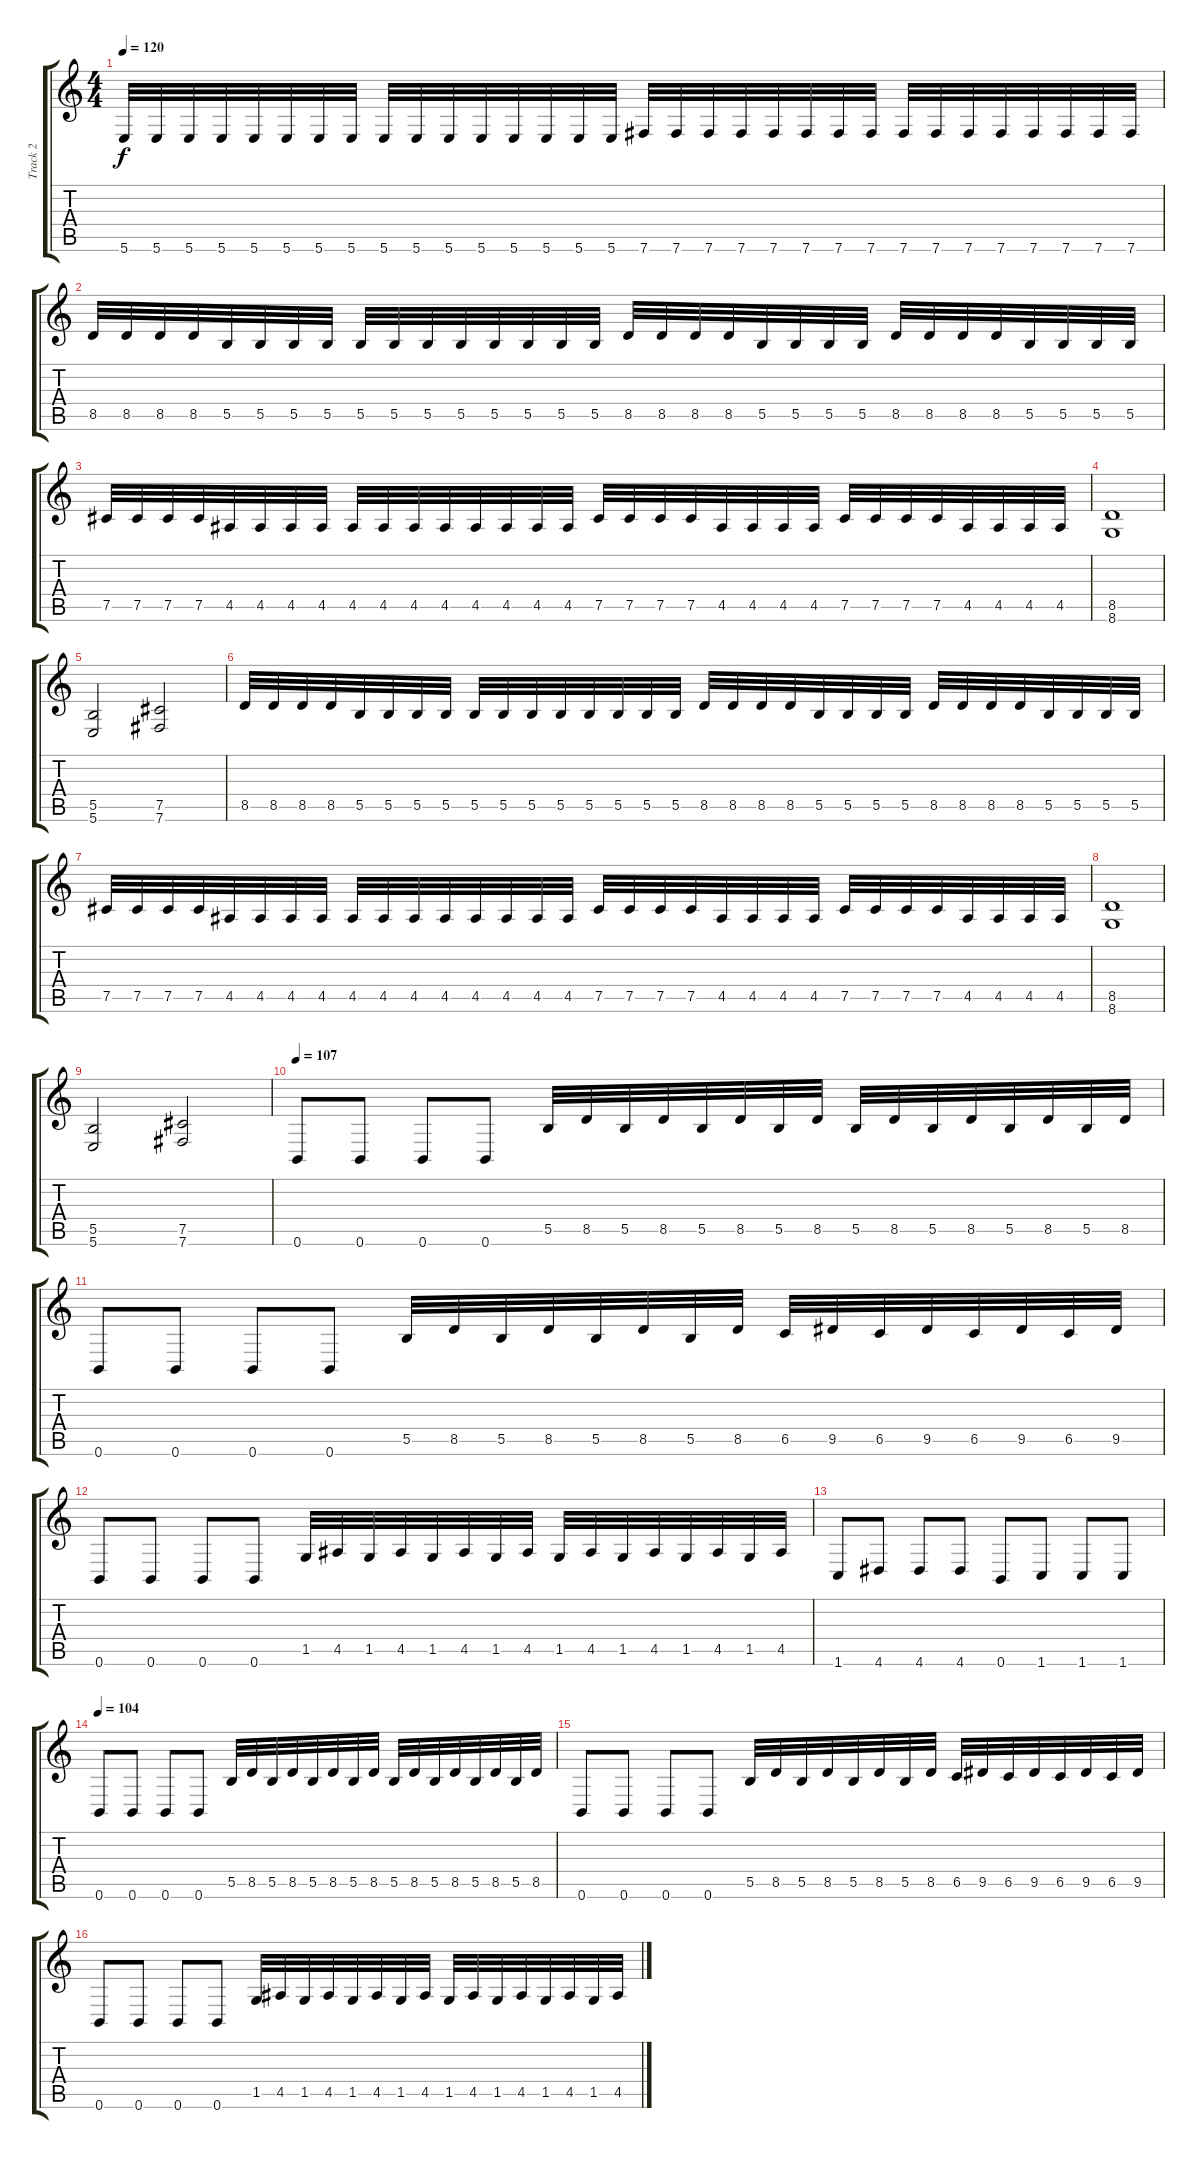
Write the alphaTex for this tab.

\track ("Track 2" "Track 2") {instrument distortionguitar}
\staff {score tabs}
\tuning (Db4 Ab3 E3 B2 Gb2 B1) {hide}
\ts (4 4)
\tempo 120
\clef g2
\ks c
5.6.32{dy f} 5.6.32 5.6.32 5.6.32 5.6.32 5.6.32 5.6.32 5.6.32 5.6.32 5.6.32 5.6.32 5.6.32 5.6.32 5.6.32 5.6.32 5.6.32 7.6.32 7.6.32 7.6.32 7.6.32 7.6.32 7.6.32 7.6.32 7.6.32 7.6.32 7.6.32 7.6.32 7.6.32 7.6.32 7.6.32 7.6.32 7.6.32 |
8.5.32 8.5.32 8.5.32 8.5.32 5.5.32 5.5.32 5.5.32 5.5.32 5.5.32 5.5.32 5.5.32 5.5.32 5.5.32 5.5.32 5.5.32 5.5.32 8.5.32 8.5.32 8.5.32 8.5.32 5.5.32 5.5.32 5.5.32 5.5.32 8.5.32 8.5.32 8.5.32 8.5.32 5.5.32 5.5.32 5.5.32 5.5.32 |
7.5.32 7.5.32 7.5.32 7.5.32 4.5.32 4.5.32 4.5.32 4.5.32 4.5.32 4.5.32 4.5.32 4.5.32 4.5.32 4.5.32 4.5.32 4.5.32 7.5.32 7.5.32 7.5.32 7.5.32 4.5.32 4.5.32 4.5.32 4.5.32 7.5.32 7.5.32 7.5.32 7.5.32 4.5.32 4.5.32 4.5.32 4.5.32 |
(8.5 8.6).1 |
(5.5 5.6).2 (7.5 7.6).2 |
8.5.32 8.5.32 8.5.32 8.5.32 5.5.32 5.5.32 5.5.32 5.5.32 5.5.32 5.5.32 5.5.32 5.5.32 5.5.32 5.5.32 5.5.32 5.5.32 8.5.32 8.5.32 8.5.32 8.5.32 5.5.32 5.5.32 5.5.32 5.5.32 8.5.32 8.5.32 8.5.32 8.5.32 5.5.32 5.5.32 5.5.32 5.5.32 |
7.5.32 7.5.32 7.5.32 7.5.32 4.5.32 4.5.32 4.5.32 4.5.32 4.5.32 4.5.32 4.5.32 4.5.32 4.5.32 4.5.32 4.5.32 4.5.32 7.5.32 7.5.32 7.5.32 7.5.32 4.5.32 4.5.32 4.5.32 4.5.32 7.5.32 7.5.32 7.5.32 7.5.32 4.5.32 4.5.32 4.5.32 4.5.32 |
(8.5 8.6).1 |
(5.5 5.6).2 (7.5 7.6).2 |
\tempo 107
0.6.8 0.6.8 0.6.8 0.6.8 5.5.32 8.5.32 5.5.32 8.5.32 5.5.32 8.5.32 5.5.32 8.5.32 5.5.32 8.5.32 5.5.32 8.5.32 5.5.32 8.5.32 5.5.32 8.5.32 |
0.6.8 0.6.8 0.6.8 0.6.8 5.5.32 8.5.32 5.5.32 8.5.32 5.5.32 8.5.32 5.5.32 8.5.32 6.5.32 9.5.32 6.5.32 9.5.32 6.5.32 9.5.32 6.5.32 9.5.32 |
0.6.8 0.6.8 0.6.8 0.6.8 1.5.32 4.5.32 1.5.32 4.5.32 1.5.32 4.5.32 1.5.32 4.5.32 1.5.32 4.5.32 1.5.32 4.5.32 1.5.32 4.5.32 1.5.32 4.5.32 |
1.6.8 4.6.8 4.6.8 4.6.8 0.6.8 1.6.8 1.6.8 1.6.8 |
\tempo 104
0.6.8 0.6.8 0.6.8 0.6.8 5.5.32 8.5.32 5.5.32 8.5.32 5.5.32 8.5.32 5.5.32 8.5.32 5.5.32 8.5.32 5.5.32 8.5.32 5.5.32 8.5.32 5.5.32 8.5.32 |
0.6.8 0.6.8 0.6.8 0.6.8 5.5.32 8.5.32 5.5.32 8.5.32 5.5.32 8.5.32 5.5.32 8.5.32 6.5.32 9.5.32 6.5.32 9.5.32 6.5.32 9.5.32 6.5.32 9.5.32 |
0.6.8 0.6.8 0.6.8 0.6.8 1.5.32 4.5.32 1.5.32 4.5.32 1.5.32 4.5.32 1.5.32 4.5.32 1.5.32 4.5.32 1.5.32 4.5.32 1.5.32 4.5.32 1.5.32 4.5.32
